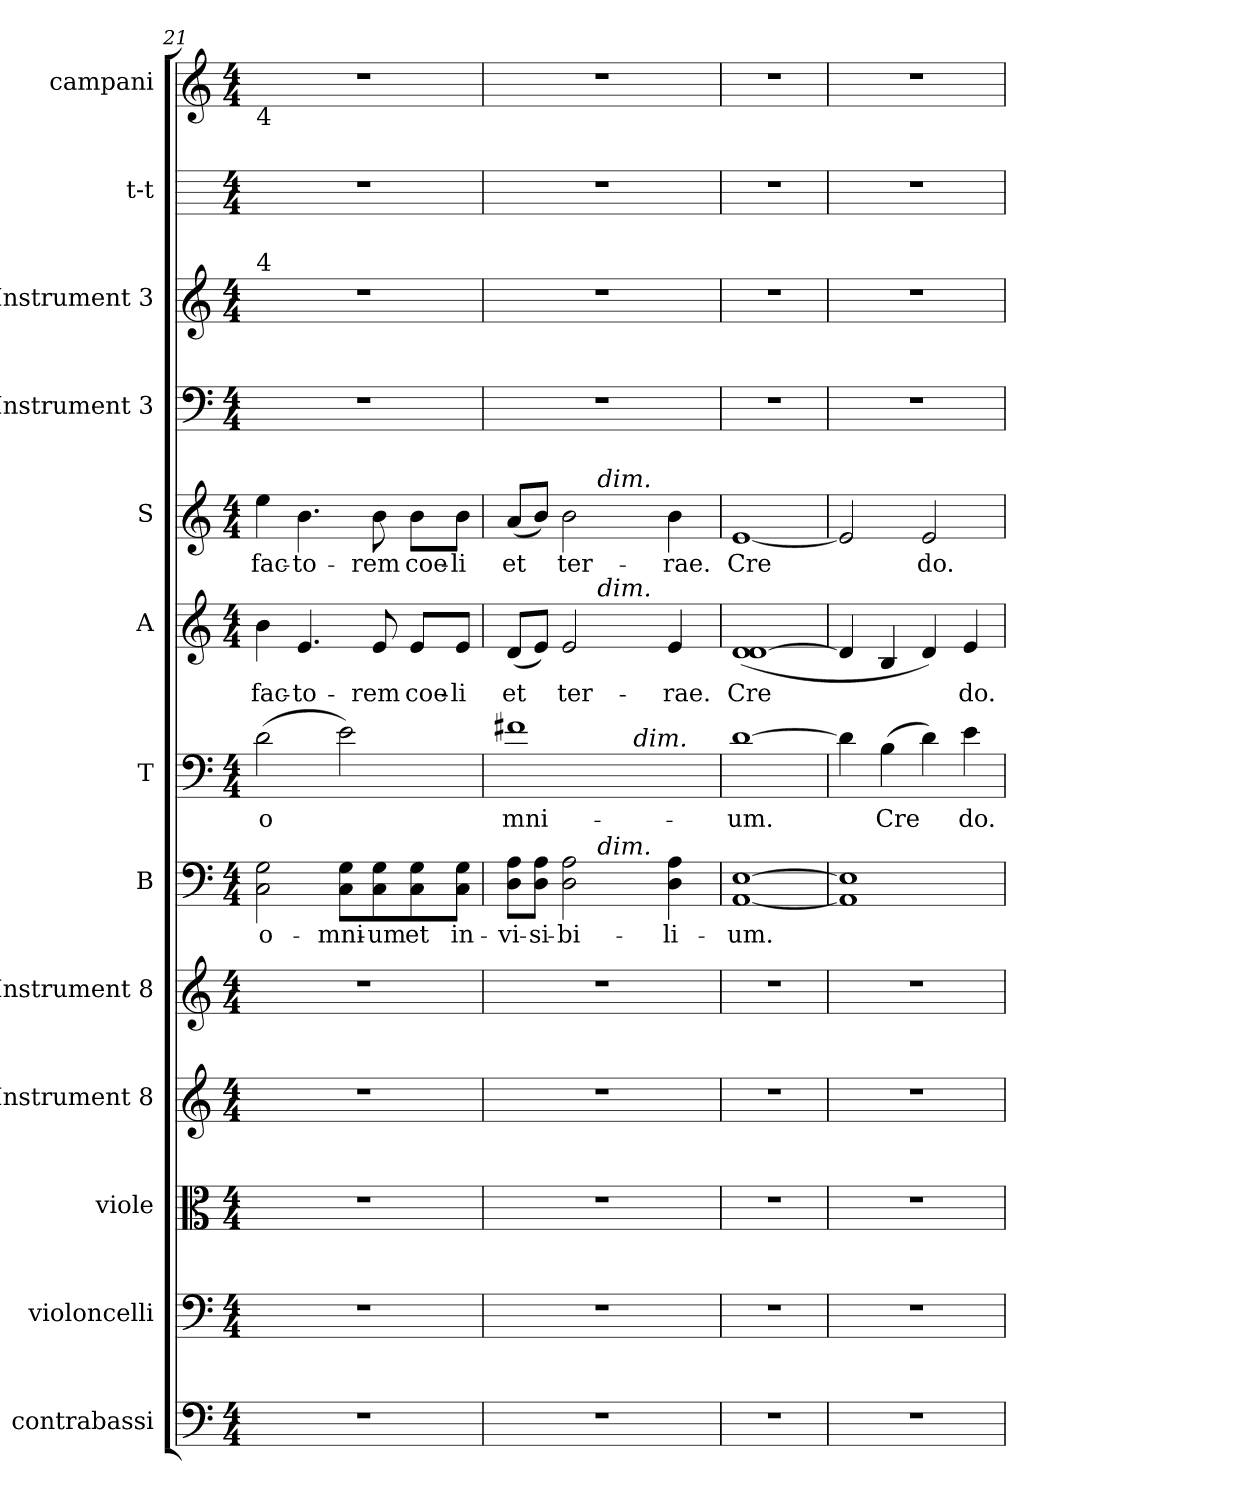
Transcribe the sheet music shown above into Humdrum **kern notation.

**kern	**kern	**kern	**kern	**kern	**kern	**text	**kern	**text	**kern	**text	**kern	**text	**kern	**kern	**kern	**kern
*part13	*part12	*part11	*part10	*part9	*part8	*part8	*part7	*part7	*part6	*part6	*part5	*part5	*part4	*part3	*part2	*part1
*staff13	*staff12	*staff11	*staff10	*staff9	*staff8	*staff8	*staff7	*staff7	*staff6	*staff6	*staff5	*staff5	*staff4	*staff3	*staff2	*staff1
*I"contrabassi	*I"violoncelli	*I"viole	*I"Instrument 8	*I"Instrument 8	*I"B	*	*I"T	*	*I"A	*	*I"S	*	*I"Instrument 3	*I"Instrument 3	*I"t-t	*I"campani
*I'cb	*I'vc	*	*	*	*I'B	*	*I'T	*	*I'A	*	*I'S	*	*	*	*I't-t	*I'camp
*clefF4	*clefF4	*clefC3	*clefG2	*clefG2	*clefF4	*	*clefF4	*	*clefG2	*	*clefG2	*	*clefF4	*clefG2	*	*clefG2
*ITrd7c12	*	*	*	*	*	*	*	*	*	*	*	*	*	*	*	*
*k[]	*k[]	*k[]	*k[]	*k[]	*k[]	*	*k[]	*	*k[]	*	*k[]	*	*k[]	*k[]	*k[]	*k[]
*C:	*C:	*C:	*C:	*C:	*C:	*	*C:	*	*C:	*	*C:	*	*C:	*C:	*C:	*C:
*M4/4	*M4/4	*M4/4	*M4/4	*M4/4	*M4/4	*	*M4/4	*	*M4/4	*	*M4/4	*	*M4/4	*M4/4	*M4/4	*M4/4
=21	=21	=21	=21	=21	=21	=21	=21	=21	=21	=21	=21	=21	=21	=21	=21	=21
!	!	!	!	!	!	!	!	!	!	!	!	!	!	!	!	!LO:TX:b:t=4
!	!	!	!	!	!	!	!	!	!	!	!	!	!	!LO:TX:a:t=4	!	!
!	!	!	!	!	!	!LO:LY:b:cj	!	!LO:LY:b:cj	!	!LO:LY:b	!	!LO:LY:b	!	!	!	!
1r	1r	1r	1r	1r	2G\ 2C\	o-	(>2d\	o-	4b\	fac-	4ee\	fac-	1r	1r	1r	1r
!	!	!	!	!	!	!	!	!	!	!LO:LY:b	!	!LO:LY:b	!	!	!	!
.	.	.	.	.	.	.	.	.	4.e/	-to-	4.b\	-to-	.	.	.	.
!	!	!	!	!	!	!LO:LY:b:cj	!	!LO:LY:b:cj	!	!	!	!	!	!	!	!
.	.	.	.	.	8G\ 8C\L	-mni-	2e\)	--	.	.	.	.	.	.	.	.
!	!	!	!	!	!	!LO:LY:b:cj	!	!	!	!LO:LY:b	!	!LO:LY:b	!	!	!	!
.	.	.	.	.	8G\ 8C\	-um	.	.	8e/	-rem	8b\	-rem	.	.	.	.
!	!	!	!	!	!	!LO:LY:b:cj	!	!	!	!LO:LY:b	!	!LO:LY:b	!	!	!	!
.	.	.	.	.	8G\ 8C\	et	.	.	8e/L	coe-	8b\L	coe-	.	.	.	.
!	!	!	!	!	!	!LO:LY:b:cj	!	!	!	!LO:LY:b	!	!LO:LY:b	!	!	!	!
.	.	.	.	.	8G\ 8C\J	in-	.	.	8e/J	-li	8b\J	-li	.	.	.	.
=22	=22	=22	=22	=22	=22	=22	=22	=22	=22	=22	=22	=22	=22	=22	=22	=22
!	!	!	!	!	!	!LO:LY:b:cj	!	!LO:LY:b:cj	!	!LO:LY:b	!	!LO:LY:b	!	!	!	!
*	*	*	*	*	*^	*	*^	*	*^	*	*^	*	*	*	*	*
1r	1r	1r	1r	1r	8A\ 8D\L	4..ryy	-vi-	1f#X	2ryy	-mni-	(<8d/L	4..ryy	et	(<8a/L	4..ryy	et	1r	1r	1r	1r
!	!	!	!	!	!	!	!LO:LY:b:cj	!	!	!	!	!	!LO:LY:b	!	!	!LO:LY:b	!	!	!	!
.	.	.	.	.	8A\ 8D\J	.	-si-	.	.	.	8e/J)	.	.	8b/J)	.	.	.	.	.	.
!	!	!	!	!	!	!	!LO:LY:b:cj	!	!	!	!	!	!LO:LY:b	!	!	!LO:LY:b	!	!	!	!
.	.	.	.	.	2A\ 2D\	.	-bi-	.	.	.	2e/	.	ter-	2b\	.	ter-	.	.	.	.
!	!	!	!	!	!	!	!	!	!	!	!	!	!	!	!LO:TX:a:i:t=dim.	!	!	!	!	!
!	!	!	!	!	!	!	!	!	!	!	!	!LO:TX:a:i:t=dim.	!	!	!	!	!	!	!	!
!	!	!	!	!	!	!LO:TX:a:i:t=dim.	!	!	!	!	!	!	!	!	!	!	!	!	!	!
.	.	.	.	.	.	2ryy	.	.	.	.	.	2ryy	.	.	2ryy	.	.	.	.	.
.	.	.	.	.	.	.	.	.	16ryy	.	.	.	.	.	.	.	.	.	.	.
!	!	!	!	!	!	!	!	!	!LO:TX:a:i:t=dim.	!	!	!	!	!	!	!	!	!	!	!
.	.	.	.	.	.	.	.	.	4..ryy	.	.	.	.	.	.	.	.	.	.	.
!	!	!	!	!	!	!	!LO:LY:b:cj	!	!	!	!	!	!LO:LY:b	!	!	!LO:LY:b	!	!	!	!
.	.	.	.	.	4A\ 4D\	.	-li-	.	.	.	4e/	.	-rae.	4b\	.	-rae.	.	.	.	.
.	.	.	.	.	.	16ryy	.	.	.	.	.	16ryy	.	.	16ryy	.	.	.	.	.
=23	=23	=23	=23	=23	=23	=23	=23	=23	=23	=23	=23	=23	=23	=23	=23	=23	=23	=23	=23	=23
!	!	!	!	!	!	!	!LO:LY:b:cj	!	!	!LO:LY:b:cj	!	!	!LO:LY:b	!	!	!LO:LY:b	!	!	!	!
*	*	*	*	*	*v	*v	*	*	*	*	*v	*v	*	*v	*v	*	*	*	*	*
*	*	*	*	*	*	*	*v	*v	*	*	*	*	*	*	*	*	*
1r	1r	1r	1r	1r	[>1E [<1AA	-um.	[>1d	-um.	(<1d [<1d	Cre-	[<1e	Cre-	1r	1r	1r	1r
=24	=24	=24	=24	=24	=24	=24	=24	=24	=24	=24	=24	=24	=24	=24	=24	=24
!	!	!	!	!	!	!LO:LY:b:cj	!	!LO:LY:b:cj	!	!LO:LY:b	!	!LO:LY:b	!	!	!	!
1r	1r	1r	1r	1r	1E] 1AA]	.	4d\]	.	4d/]	--	2e/]	--	1r	1r	1r	1r
!	!	!	!	!	!	!	!	!LO:LY:b:cj	!	!LO:LY:b	!	!	!	!	!	!
.	.	.	.	.	.	.	(>4B\	Cre-	4B/	--	.	.	.	.	.	.
!	!	!	!	!	!	!	!	!LO:LY:b:cj	!	!LO:LY:b	!	!LO:LY:b	!	!	!	!
.	.	.	.	.	.	.	4d\)	--	4d/)	--	2e/	-do.	.	.	.	.
!	!	!	!	!	!	!	!	!LO:LY:b:cj	!	!LO:LY:b	!	!	!	!	!	!
.	.	.	.	.	.	.	4e\	-do.	4e/	-do.	.	.	.	.	.	.
=!	=!	=!	=!	=!	=!	=!	=!	=!	=!	=!	=!	=!	=!	=!	=!	=!
*-	*-	*-	*-	*-	*-	*-	*-	*-	*-	*-	*-	*-	*-	*-	*-	*-
